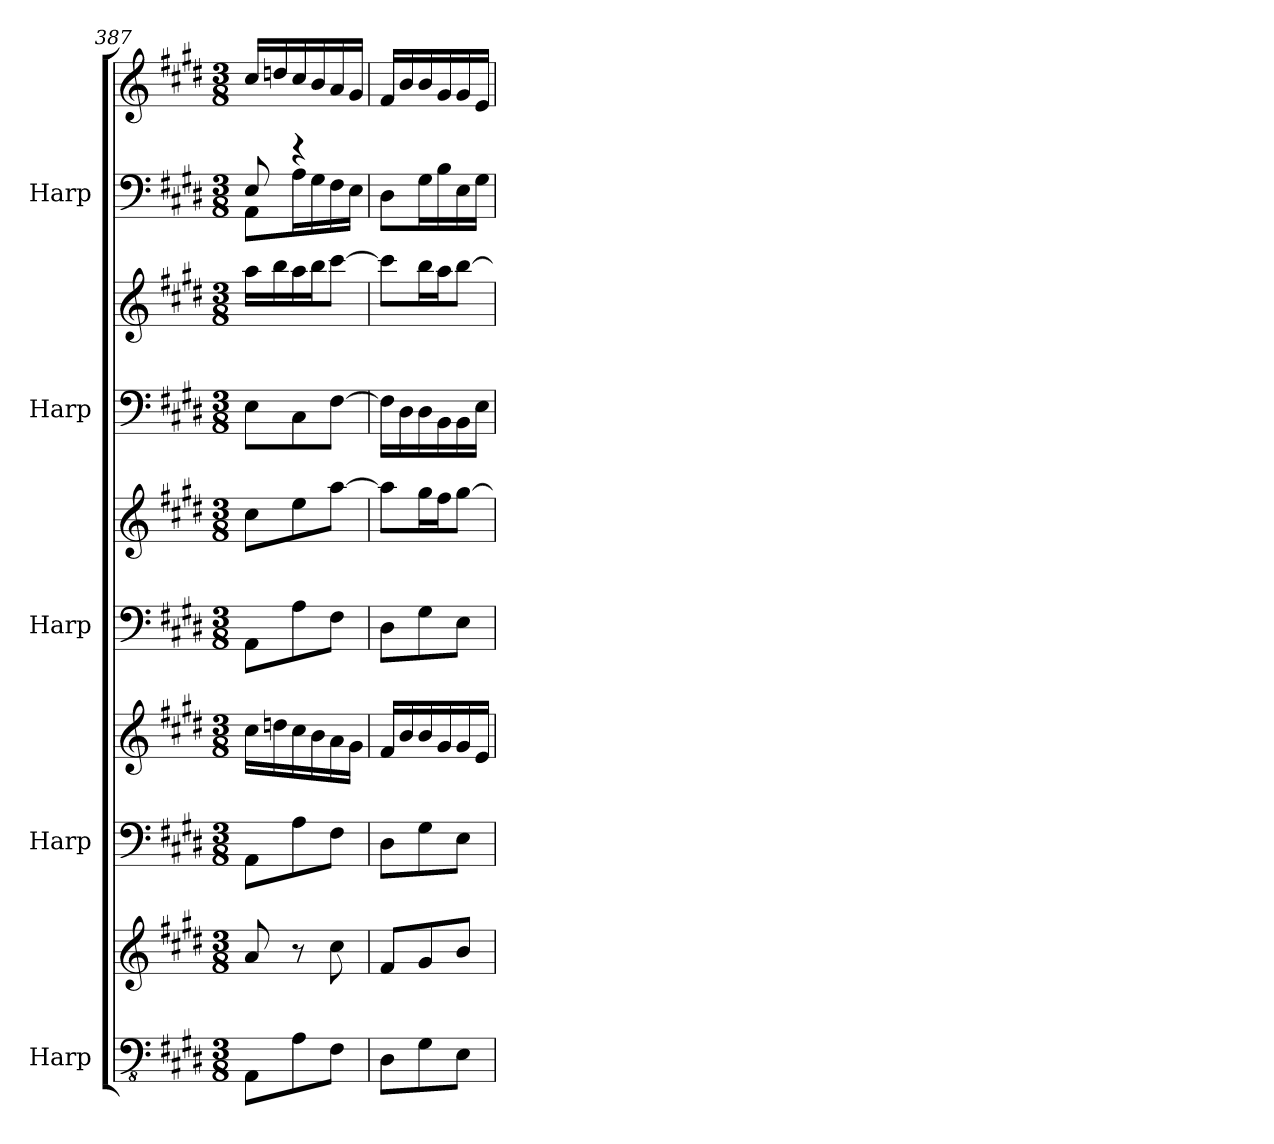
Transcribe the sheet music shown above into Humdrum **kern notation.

**kern	**kern	**kern	**kern	**kern	**kern	**kern	**kern	**kern	**kern
*part5	*part5	*part4	*part4	*part3	*part3	*part2	*part2	*part1	*part1
*staff10	*staff9	*staff8	*staff7	*staff6	*staff5	*staff4	*staff3	*staff2	*staff1
*I"Harp	*	*I"Harp	*	*I"Harp	*	*I"Harp	*	*I"Harp	*
*I'Hp	*	*I'Hp	*	*I'Hp	*	*I'Hp	*	*I'Hp	*
*clefFv4	*clefG2	*clefF4	*clefG2	*clefF4	*clefG2	*clefF4	*clefG2	*clefF4	*clefG2
*k[f#c#g#d#]	*k[f#c#g#d#]	*k[f#c#g#d#]	*k[f#c#g#d#]	*k[f#c#g#d#]	*k[f#c#g#d#]	*k[f#c#g#d#]	*k[f#c#g#d#]	*k[f#c#g#d#]	*k[f#c#g#d#]
*M3/8	*M3/8	*M3/8	*M3/8	*M3/8	*M3/8	*M3/8	*M3/8	*M3/8	*M3/8
=387	=387	=387	=387	=387	=387	=387	=387	=387	=387
*	*	*	*	*	*	*	*	*^	*^
8AAA\L	8a/	8AA\L	16cc#\LL	8AA\L	8cc#\L	8E\L	16aa\LL	8E/	8AA\L	16cc#/LL	8ryy
.	.	.	16ddn\	.	.	.	16bb\	.	.	16ddn/	.
8AA\	8r	8A\	16cc#\	8A\	8ee\	8C#\	16aa\	4ryy	16A\L	16cc#/	4rD
.	.	.	16b\	.	.	.	16bb\J	.	16G#\	16b/	.
8FF#\J	8cc#\	8F#\J	16a\	8F#\J	[8aa\J	[8F#\J	[8ccc#\J	.	16F#\	16a/	.
.	.	.	16g#\JJ	.	.	.	.	.	16E\JJ	16g#/JJ	.
*	*	*	*	*	*	*	*	*v	*v	*	*
*	*	*	*	*	*	*	*	*	*v	*v
!!LO:PB:g=z
=388	=388	=388	=388	=388	=388	=388	=388	=388	=388
8DD#\L	8f#/L	8D#\L	16f#/LL	8D#\L	8aa\L]	16F#\LL]	8ccc#\L]	8D#\L	16f#/LL
.	.	.	16b/	.	.	16D#\	.	.	16b/
8GG#\	8g#/	8G#\	16b/	8G#\	16gg#\L	16D#\	16bb\L	16G#\L	16b/
.	.	.	16g#/	.	16ff#\J	16BB\	16aa\J	16B\	16g#/
8EE\J	8b/J	8E\J	16g#/	8E\J	[8gg#\J	16BB\	[8bb\J	16E\	16g#/
.	.	.	16e/JJ	.	.	16E\JJ	.	16G#\JJ	16e/JJ
=	=	=	=	=	=	=	=	=	=
*-	*-	*-	*-	*-	*-	*-	*-	*-	*-
